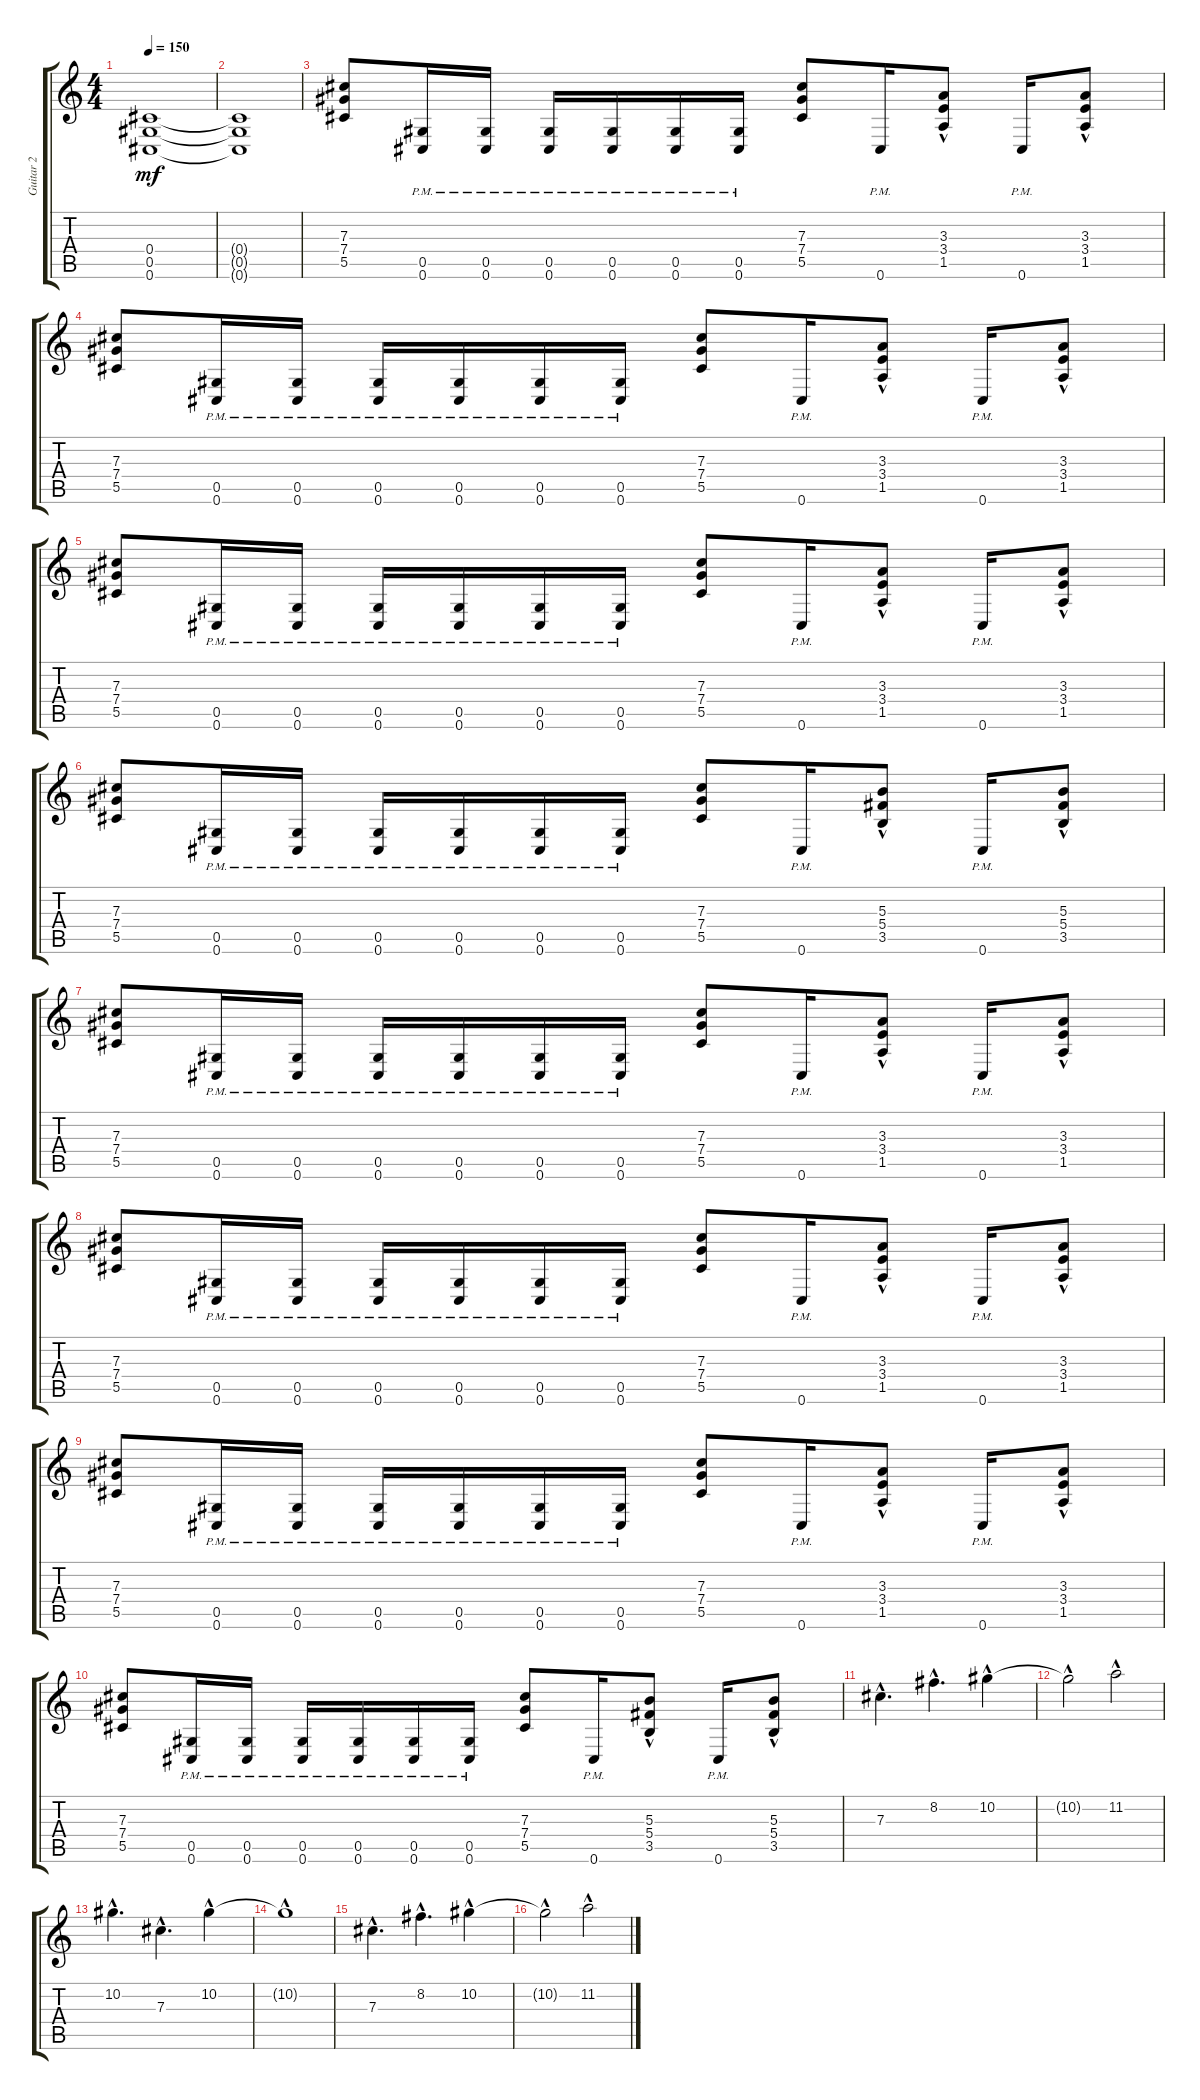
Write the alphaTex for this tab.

\track ("Guitar 2" "Guitar 2") {instrument acousticguitarsteel}
\staff {score tabs}
\tuning (Eb4 Bb3 Gb3 Db3 Ab2 Db2) {hide}
\ts (4 4)
\tempo 150
\clef g2
\ks c
(0.4 0.5 0.6).1{dy mf} |
(0.4{t} 0.5{t} 0.6{t}).1 |
(7.3 7.4 5.5).8 (0.5{pm} 0.6{pm}).16 (0.5{pm} 0.6{pm}).16 (0.5{pm} 0.6{pm}).16 (0.5{pm} 0.6{pm}).16 (0.5{pm} 0.6{pm}).16 (0.5{pm} 0.6{pm}).16 (7.3 7.4 5.5).8 0.6{pm}.16 (3.3{hac} 3.4{hac} 1.5{hac}).8 0.6{pm}.16 (3.3{hac} 3.4{hac} 1.5{hac}).8 |
(7.3 7.4 5.5).8 (0.5{pm} 0.6{pm}).16 (0.5{pm} 0.6{pm}).16 (0.5{pm} 0.6{pm}).16 (0.5{pm} 0.6{pm}).16 (0.5{pm} 0.6{pm}).16 (0.5{pm} 0.6{pm}).16 (7.3 7.4 5.5).8 0.6{pm}.16 (3.3{hac} 3.4{hac} 1.5{hac}).8 0.6{pm}.16 (3.3{hac} 3.4{hac} 1.5{hac}).8 |
(7.3 7.4 5.5).8 (0.5{pm} 0.6{pm}).16 (0.5{pm} 0.6{pm}).16 (0.5{pm} 0.6{pm}).16 (0.5{pm} 0.6{pm}).16 (0.5{pm} 0.6{pm}).16 (0.5{pm} 0.6{pm}).16 (7.3 7.4 5.5).8 0.6{pm}.16 (3.3{hac} 3.4{hac} 1.5{hac}).8 0.6{pm}.16 (3.3{hac} 3.4{hac} 1.5{hac}).8 |
(7.3 7.4 5.5).8 (0.5{pm} 0.6{pm}).16 (0.5{pm} 0.6{pm}).16 (0.5{pm} 0.6{pm}).16 (0.5{pm} 0.6{pm}).16 (0.5{pm} 0.6{pm}).16 (0.5{pm} 0.6{pm}).16 (7.3 7.4 5.5).8 0.6{pm}.16 (5.3{hac} 5.4{hac} 3.5{hac}).8 0.6{pm}.16 (5.3{hac} 5.4{hac} 3.5{hac}).8 |
(7.3 7.4 5.5).8 (0.5{pm} 0.6{pm}).16 (0.5{pm} 0.6{pm}).16 (0.5{pm} 0.6{pm}).16 (0.5{pm} 0.6{pm}).16 (0.5{pm} 0.6{pm}).16 (0.5{pm} 0.6{pm}).16 (7.3 7.4 5.5).8 0.6{pm}.16 (3.3{hac} 3.4{hac} 1.5{hac}).8 0.6{pm}.16 (3.3{hac} 3.4{hac} 1.5{hac}).8 |
(7.3 7.4 5.5).8 (0.5{pm} 0.6{pm}).16 (0.5{pm} 0.6{pm}).16 (0.5{pm} 0.6{pm}).16 (0.5{pm} 0.6{pm}).16 (0.5{pm} 0.6{pm}).16 (0.5{pm} 0.6{pm}).16 (7.3 7.4 5.5).8 0.6{pm}.16 (3.3{hac} 3.4{hac} 1.5{hac}).8 0.6{pm}.16 (3.3{hac} 3.4{hac} 1.5{hac}).8 |
(7.3 7.4 5.5).8 (0.5{pm} 0.6{pm}).16 (0.5{pm} 0.6{pm}).16 (0.5{pm} 0.6{pm}).16 (0.5{pm} 0.6{pm}).16 (0.5{pm} 0.6{pm}).16 (0.5{pm} 0.6{pm}).16 (7.3 7.4 5.5).8 0.6{pm}.16 (3.3{hac} 3.4{hac} 1.5{hac}).8 0.6{pm}.16 (3.3{hac} 3.4{hac} 1.5{hac}).8 |
(7.3 7.4 5.5).8 (0.5{pm} 0.6{pm}).16 (0.5{pm} 0.6{pm}).16 (0.5{pm} 0.6{pm}).16 (0.5{pm} 0.6{pm}).16 (0.5{pm} 0.6{pm}).16 (0.5{pm} 0.6{pm}).16 (7.3 7.4 5.5).8 0.6{pm}.16 (5.3{hac} 5.4{hac} 3.5{hac}).8 0.6{pm}.16 (5.3{hac} 5.4{hac} 3.5{hac}).8 |
7.3{hac}.4{d} 8.2{hac}.4{d} 10.2{hac}.4 |
10.2{hac t}.2 11.2{hac}.2 |
10.2{hac}.4{d} 7.3{hac}.4{d} 10.2{hac}.4 |
10.2{hac t}.1 |
7.3{hac}.4{d} 8.2{hac}.4{d} 10.2{hac}.4 |
10.2{hac t}.2 11.2{hac}.2
